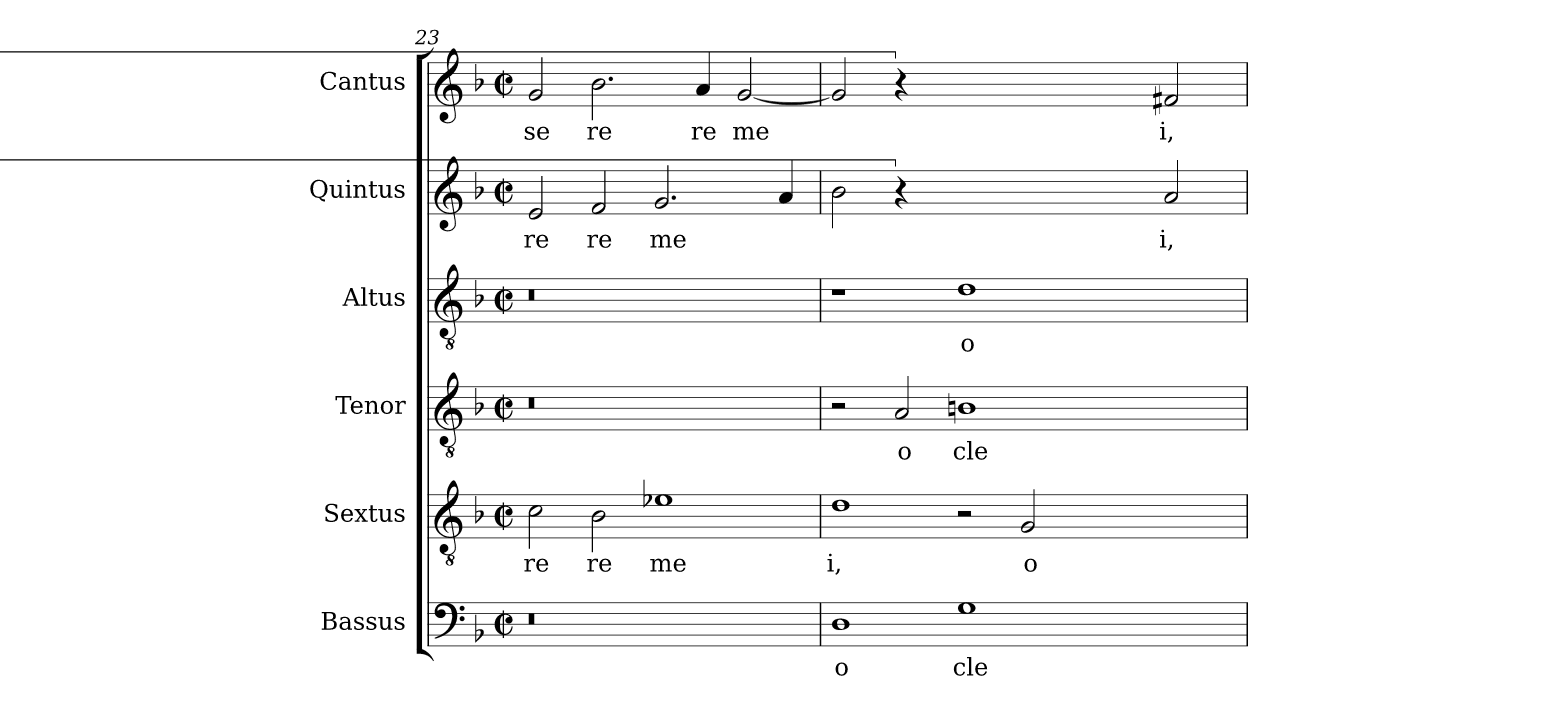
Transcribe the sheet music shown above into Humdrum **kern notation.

**kern	**text	**kern	**text	**kern	**text	**kern	**text	**kern	**text	**kern	**text
*part6	*part6	*part5	*part5	*part4	*part4	*part3	*part3	*part2	*part2	*part1	*part1
*staff6	*staff6	*staff5	*staff5	*staff4	*staff4	*staff3	*staff3	*staff2	*staff2	*staff1	*staff1
*I"Bassus	*	*I"Sextus	*	*I"Tenor	*	*I"Altus	*	*I"Quintus	*	*I"Cantus	*
*clefF4	*	*clefGv2	*	*clefGv2	*	*clefGv2	*	*clefG2	*	*clefG2	*
*k[b-]	*	*k[b-]	*	*k[b-]	*	*k[b-]	*	*k[b-]	*	*k[b-]	*
*F:	*	*F:	*	*F:	*	*F:	*	*F:	*	*F:	*
*M2/2	*	*M2/2	*	*M2/2	*	*M2/2	*	*M2/2	*	*M2/2	*
*met(c|)	*	*met(c|)	*	*met(c|)	*	*met(c|)	*	*met(c|)	*	*met(c|)	*
=23	=23	=23	=23	=23	=23	=23	=23	=23	=23	=23	=23
!	!	!	!LO:LY:b:cj	!	!	!	!	!	!LO:LY:b:cj	!	!LO:LY:b:cj
0r	.	2c\	re	0r	.	0r	.	2e/	re	2g/	se
!	!	!	!LO:LY:b:cj	!	!	!	!	!	!LO:LY:b:cj	!	!LO:LY:b:cj
.	.	2B-\	re	.	.	.	.	2f/	re	2.b-\	re
!	!	!	!LO:LY:b:cj	!	!	!	!	!	!LO:LY:b	!	!
.	.	1e-X	me	.	.	.	.	2.g/	me	.	.
!	!	!	!	!	!	!	!	!	!	!	!LO:LY:b:cj
.	.	.	.	.	.	.	.	.	.	4a/	re
!	!	!	!	!	!	!	!	!	!	!	!LO:LY:b
.	.	.	.	.	.	.	.	.	.	[<2g/	me
.	.	.	.	.	.	.	.	4a/	.	.	.
=24	=24	=24	=24	=24	=24	=24	=24	=24	=24	=24	=24
!	!LO:LY:b:cj	!	!LO:LY:b:cj	!	!	!	!	!	!	!	!
1D	o	1d	i,	2r	.	1r	.	2b-\	.	2g/]	.
!	!	!	!	!	!LO:LY:b:cj	!	!	!LO:N:vis=1	!	!LO:N:vis=1	!
.	.	.	.	2A/	o	.	.	4%9r	.	4%9r	.
!	!LO:LY:b:cj	!	!	!	!LO:LY:b:cj	!	!LO:LY:b:cj	!	!	!	!
1G	cle-	2r	.	1Bn	cle-	1d	o	.	.	.	.
!	!	!	!LO:LY:b:cj	!	!	!	!	!	!	!	!
.	.	2G/	o	.	.	.	.	.	.	.	.
1ryy	.	1ryy	.	1ryy	.	1ryy	.	.	.	.	.
!	!	!	!	!	!	!	!	!	!LO:LY:b:cj	!	!LO:LY:b:cj
.	.	.	.	.	.	.	.	2a/	i,	2f#X/	i,
4ryy	.	4ryy	.	4ryy	.	4ryy	.	.	.	.	.
=	=	=	=	=	=	=	=	=	=	=	=
*-	*-	*-	*-	*-	*-	*-	*-	*-	*-	*-	*-
